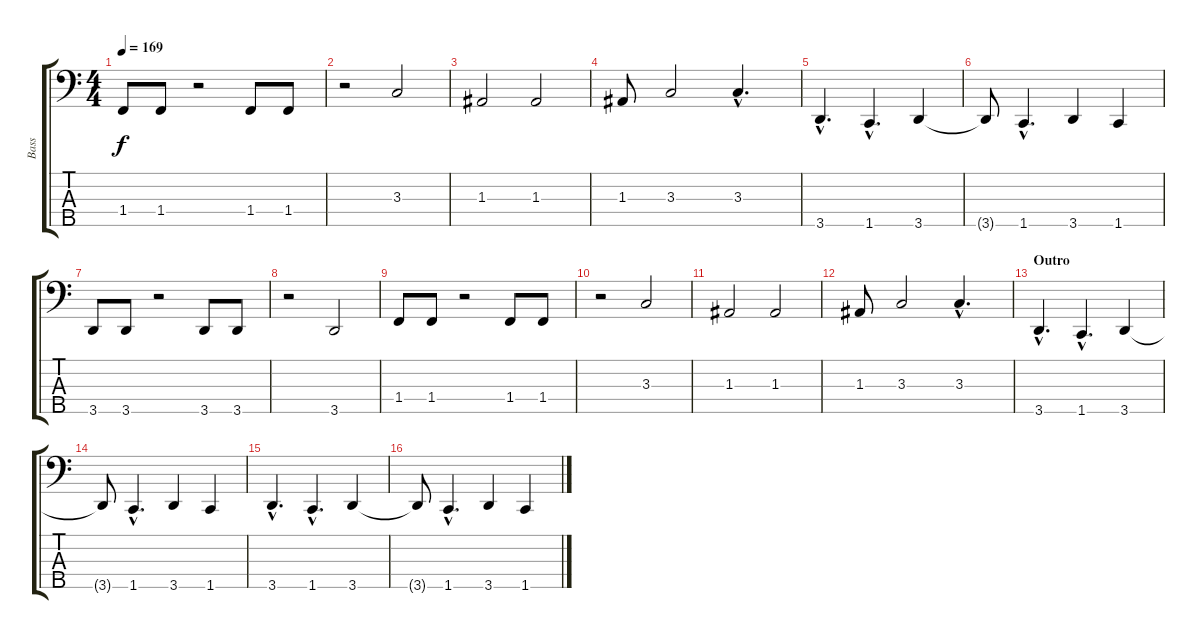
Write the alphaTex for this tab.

\track ("Bass" "Bass") {instrument electricbassfinger}
\staff {score tabs}
\tuning (G2 D2 A1 E1 B0) {hide}
\ts (4 4)
\tempo 169
\clef f4
\ks c
1.4.8{dy f} 1.4.8 r.2 1.4.8 1.4.8 |
r.2 3.3.2 |
1.3.2 1.3.2 |
1.3.8 3.3.2 3.3{hac}.4{d} |
3.5{hac}.4{d} 1.5{hac}.4{d} 3.5.4 |
3.5{t}.8 1.5{hac}.4{d} 3.5.4 1.5.4 |
3.5.8 3.5.8 r.2 3.5.8 3.5.8 |
r.2 3.5.2 |
1.4.8 1.4.8 r.2 1.4.8 1.4.8 |
r.2 3.3.2 |
1.3.2 1.3.2 |
1.3.8 3.3.2 3.3{hac}.4{d} |
\section ("" "Outro")
3.5{hac}.4{d} 1.5{hac}.4{d} 3.5.4 |
3.5{t}.8 1.5{hac}.4{d} 3.5.4 1.5.4 |
3.5{hac}.4{d} 1.5{hac}.4{d} 3.5.4 |
3.5{t}.8 1.5{hac}.4{d} 3.5.4 1.5.4
